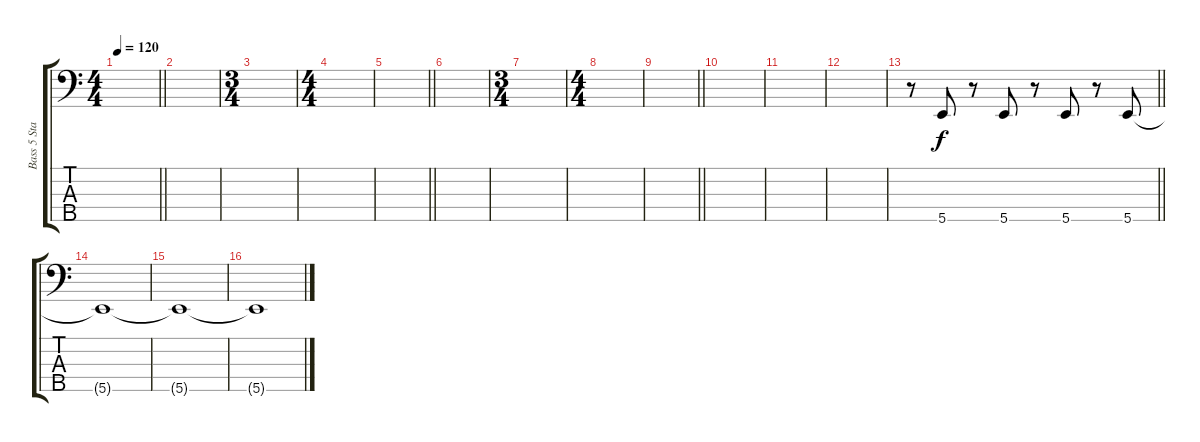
\track ("Bass 5 Standard" "Bass 5 Sta") {instrument electricbassfinger}
\staff {score tabs}
\tuning (G2 D2 A1 E1 B0) {hide}
\ts (4 4)
\tempo 120
\clef f4
\barLineRight lightlight
\ks c
|
|
\ts (3 4)
|
\ts (4 4)
|
\barLineRight lightlight
|
|
\ts (3 4)
|
\ts (4 4)
|
\barLineRight lightlight
|
|
|
|
\barLineRight lightlight
r.8 5.5.8 r.8 5.5.8 r.8 5.5.8 r.8 5.5.8 |
5.5{t}.1 |
5.5{t}.1 |
5.5{t}.1
